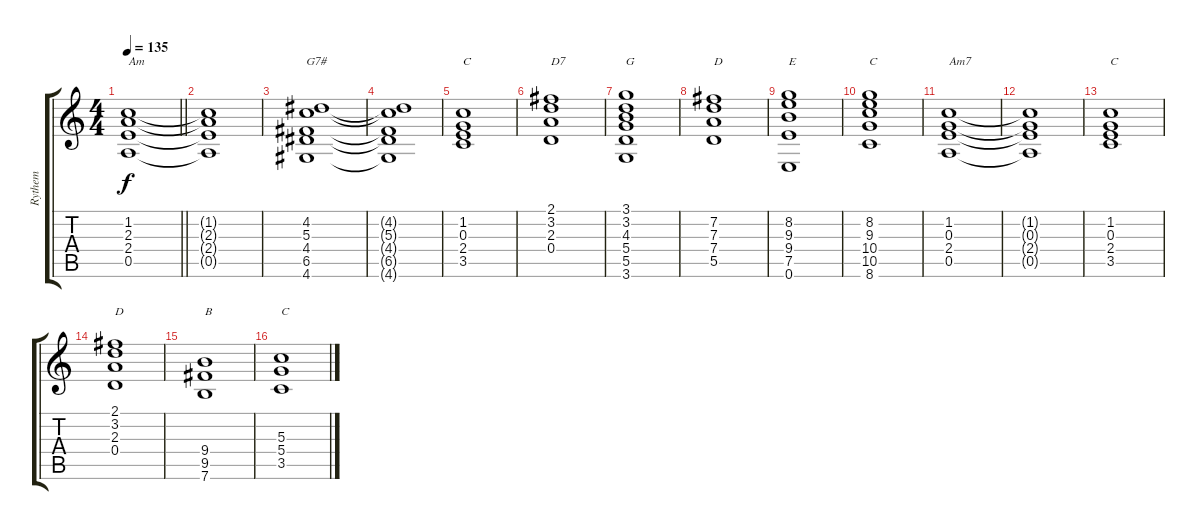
\track ("Rythem" "Rythem") {instrument overdrivenguitar}
\staff {score tabs}
\tuning (E4 B3 G3 D3 A2 E2) {hide}
\ts (4 4)
\tempo 135
\clef g2
\barLineRight lightlight
\ks c
(1.2 2.3 2.4 0.5).1{txt "Am" dy f} |
(1.2{t} 2.3{t} 2.4{t} 0.5{t}).1 |
(4.2 5.3 4.4 6.5 4.6).1{txt "G7#"} |
(4.2{t} 5.3{t} 4.4{t} 6.5{t} 4.6{t}).1 |
(1.2 0.3 2.4 3.5).1{txt "C"} |
(2.1 3.2 2.3 0.4).1{txt "D7"} |
(3.1 3.2 4.3 5.4 5.5 3.6).1{txt "G"} |
(7.2 7.3 7.4 5.5).1{txt "D"} |
(8.2 9.3 9.4 7.5 0.6).1{txt "E"} |
(8.2 9.3 10.4 10.5 8.6).1{txt "C"} |
(1.2 0.3 2.4 0.5).1{txt "Am7"} |
(1.2{t} 0.3{t} 2.4{t} 0.5{t}).1 |
(1.2 0.3 2.4 3.5).1{txt "C"} |
(2.1 3.2 2.3 0.4).1{txt "D"} |
(9.4 9.5 7.6).1{txt "B"} |
(5.3 5.4 3.5).1{txt "C"}
